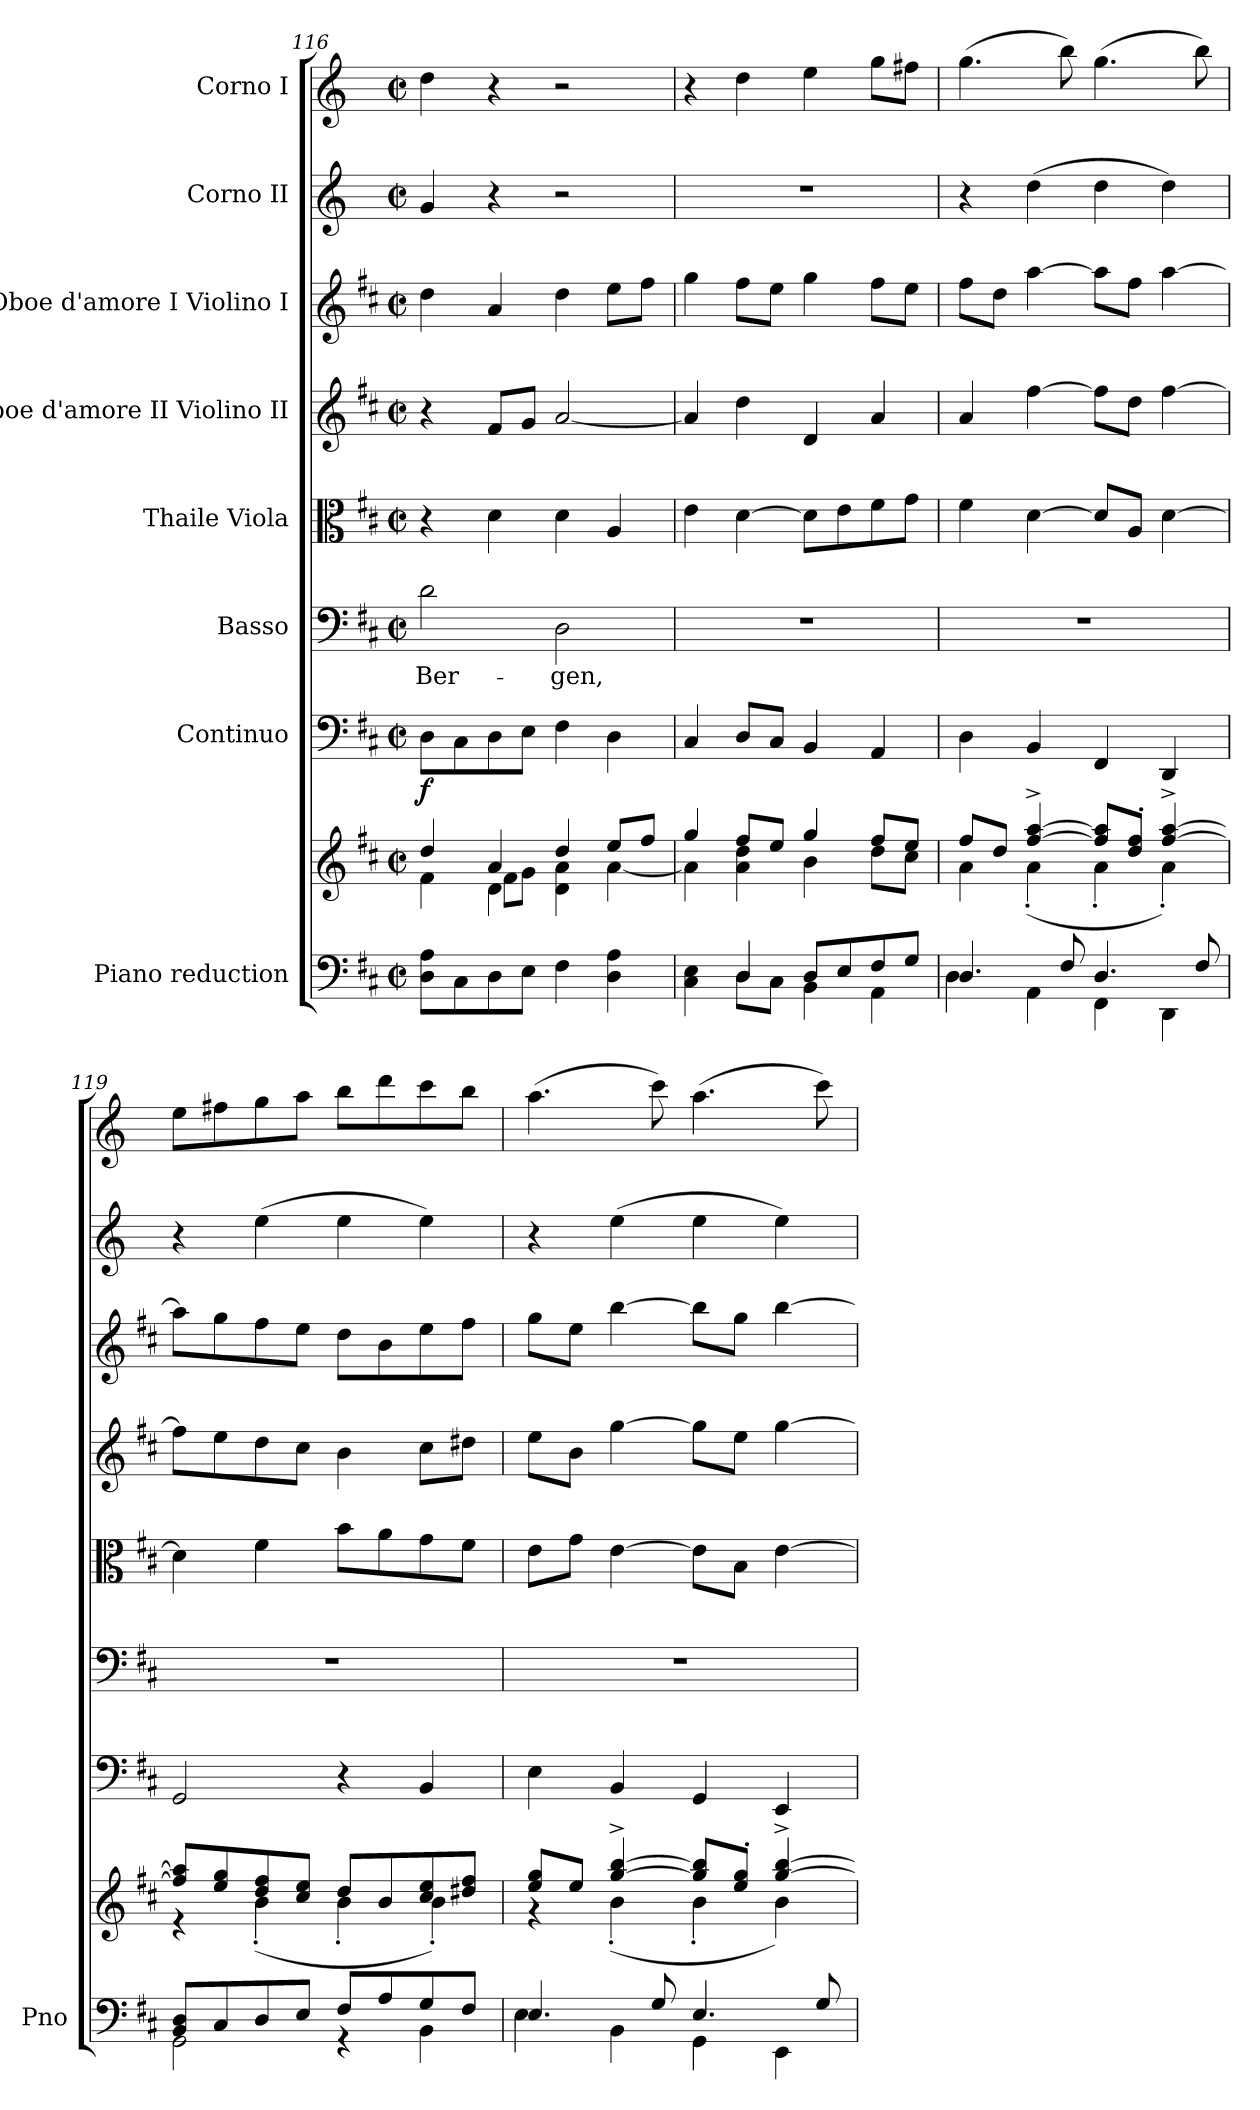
**kern	**kern	**kern	**dynam	**kern	**text	**kern	**kern	**kern	**kern	**kern
*part8	*part8	*part7	*part7	*part6	*part6	*part5	*part4	*part3	*part2	*part1
*staff9	*staff8	*staff7	*staff7	*staff6	*staff6	*staff5	*staff4	*staff3	*staff2	*staff1
*I"Piano reduction	*	*I"Continuo	*	*I"Basso	*	*I"Thaile Viola	*I"Oboe d'amore II Violino II	*I"Oboe d'amore I Violino I	*I"Corno II	*I"Corno I
*I'Pno	*	*	*	*	*	*	*	*	*	*
*clefF4	*clefG2	*clefF4	*	*clefF4	*	*clefC3	*clefG2	*clefG2	*clefG2	*clefG2
*	*	*	*	*	*	*	*	*	*ITrd3c5	*ITrd3c5
*k[f#c#]	*k[f#c#]	*k[f#c#]	*	*k[f#c#]	*	*k[f#c#]	*k[f#c#]	*k[f#c#]	*k[f#]	*k[f#]
*M2/2	*M2/2	*M2/2	*	*M2/2	*	*M2/2	*M2/2	*M2/2	*M2/2	*M2/2
*met(c|)	*met(c|)	*met(c|)	*	*met(c|)	*	*met(c|)	*met(c|)	*met(c|)	*met(c|)	*met(c|)
=116	=116	=116	=116	=116	=116	=116	=116	=116	=116	=116
*	*^	*	*	*	*	*	*	*	*	*
*	*	*^	*	*	*	*	*	*	*	*	*
!	!	!	!	!	!LO:DY:b	!	!LO:LY:b	!	!	!	!	!
8D\ 8A\L	4dd/	4f#\	4ryy	8D\L	f	2d\	Ber-	4r	4r	4dd\	4d/	4a\
8C#\	.	.	.	8C#\	.	.	.	.	.	.	.	.
8D\	4a/	4d\	8f#\L	8D\	.	.	.	4d\	8f#/L	4a/	4r	4r
8E\J	.	.	8g\J	8E\J	.	.	.	.	8g/J	.	.	.
!	!	!	!	!	!	!	!LO:LY:b	!	!	!	!	!
4F#\	4dd/	4d\ 4a\	2ryy	4F#\	.	2D\	-gen,	4d\	[2a/	4dd\	2r	2r
4D\ 4A\	8ee/L	[4a\	.	4D\	.	.	.	4A/	.	8ee\L	.	.
.	8ff#/J	.	.	.	.	.	.	.	.	8ff#\J	.	.
*	*	*v	*v	*	*	*	*	*	*	*	*	*
=117	=117	=117	=117	=117	=117	=117	=117	=117	=117	=117	=117
*^	*	*	*	*	*	*	*	*	*	*	*
4ryy	4C#\ 4E\	4gg/	4a\]	4C#/	.	1r	.	4e\	4a/]	4gg\	1r	4r
4D/	8D\L	8ff#/L	4a\ 4dd\	8D/L	.	.	.	[4d\	4dd\	8ff#\L	.	4a\
.	8C#\J	8ee/J	.	8C#/J	.	.	.	.	.	8ee\J	.	.
8D/L	4BB\	4gg/	4b\	4BB/	.	.	.	8d\L]	4d/	4gg\	.	4b\
8E/	.	.	.	.	.	.	.	8e\	.	.	.	.
8F#/	4AA\	8ff#/L	8dd\L	4AA/	.	.	.	8f#\	4a/	8ff#\L	.	8dd\L
8G/J	.	8ee/J	8cc#\J	.	.	.	.	8g\J	.	8ee\J	.	8cc#X\J
=118	=118	=118	=118	=118	=118	=118	=118	=118	=118	=118	=118	=118
4.D/	4D\	8ff#/L	4a\	4D\	.	1r	.	4f#\	4a/	8ff#\L	4r	(>4.dd\
.	.	8dd/J	.	.	.	.	.	.	.	8dd\J	.	.
.	4AA\	[4ff#/^ [4aa/^	(<4a'\	4BB/	.	.	.	[4d\	[4ff#\	[4aa\	(>4a\	.
8F#/	.	.	.	.	.	.	.	.	.	.	.	8ff#\)
4.D/	4FF#\	8ff#/] 8aa/]L	4a'\	4FF#/	.	.	.	8d/L]	8ff#\L]	8aa\L]	4a\	(>4.dd\
.	.	8dd/' 8ff#/'J	.	.	.	.	.	8A/J	8dd\J	8ff#\J	.	.
.	4DD\	[4ff#/^ [4aa/^	4a'\)	4DD/	.	.	.	[4d\	[4ff#\	[4aa\	4a\)	.
8F#/	.	.	.	.	.	.	.	.	.	.	.	8ff#\)
!!LO:PB:g=z
=119	=119	=119	=119	=119	=119	=119	=119	=119	=119	=119	=119	=119
8BB/ 8D/L	2GG\	8ff#/] 8aa/]L	4r	2GG/	.	1r	.	4d\]	8ff#\L]	8aa\L]	4r	8b\L
8C#/	.	8ee/ 8gg/	.	.	.	.	.	.	8ee\	8gg\	.	8cc#X\
8D/	.	8dd/ 8ff#/	(<4b'\	.	.	.	.	4f#\	8dd\	8ff#\	(>4b\	8dd\
8E/J	.	8cc#/ 8ee/J	.	.	.	.	.	.	8cc#\J	8ee\J	.	8ee\J
8F#/L	4r	8dd/L	4b'\	4r	.	.	.	8b\L	4b\	8dd\L	4b\	8ff#\L
8A/	.	8b/	.	.	.	.	.	8a\	.	8b\	.	8aa\
8G/	4BB\	8cc#/ 8ee/	4b'\)	4BB/	.	.	.	8g\	8cc#\L	8ee\	4b\)	8gg\
8F#/J	.	8dd#X/ 8ff#/J	.	.	.	.	.	8f#\J	8dd#X\J	8ff#\J	.	8ff#\J
=120	=120	=120	=120	=120	=120	=120	=120	=120	=120	=120	=120	=120
4.E/	4E\	8ee/ 8gg/L	4r	4E\	.	1r	.	8e\L	8ee\L	8gg\L	4r	(>4.ee\
.	.	8ee/J	.	.	.	.	.	8g\J	8b\J	8ee\J	.	.
.	4BB\	[4gg/^ [4bb/^	(<4b'\	4BB/	.	.	.	[4e\	[4gg\	[4bb\	(>4b\	.
8G/	.	.	.	.	.	.	.	.	.	.	.	8gg\)
4.E/	4GG\	8gg/] 8bb/]L	4b'\	4GG/	.	.	.	8e\L]	8gg\L]	8bb\L]	4b\	(>4.ee\
.	.	8ee/' 8gg/'J	.	.	.	.	.	8B\J	8ee\J	8gg\J	.	.
.	4EE\	[4gg/^ [4bb/^	4b\)	4EE/	.	.	.	[4e\	[4gg\	[4bb\	4b\)	.
8G/	.	.	.	.	.	.	.	.	.	.	.	8gg\)
*v	*v	*	*	*	*	*	*	*	*	*	*	*
*	*v	*v	*	*	*	*	*	*	*	*	*
=	=	=	=	=	=	=	=	=	=	=
*-	*-	*-	*-	*-	*-	*-	*-	*-	*-	*-
